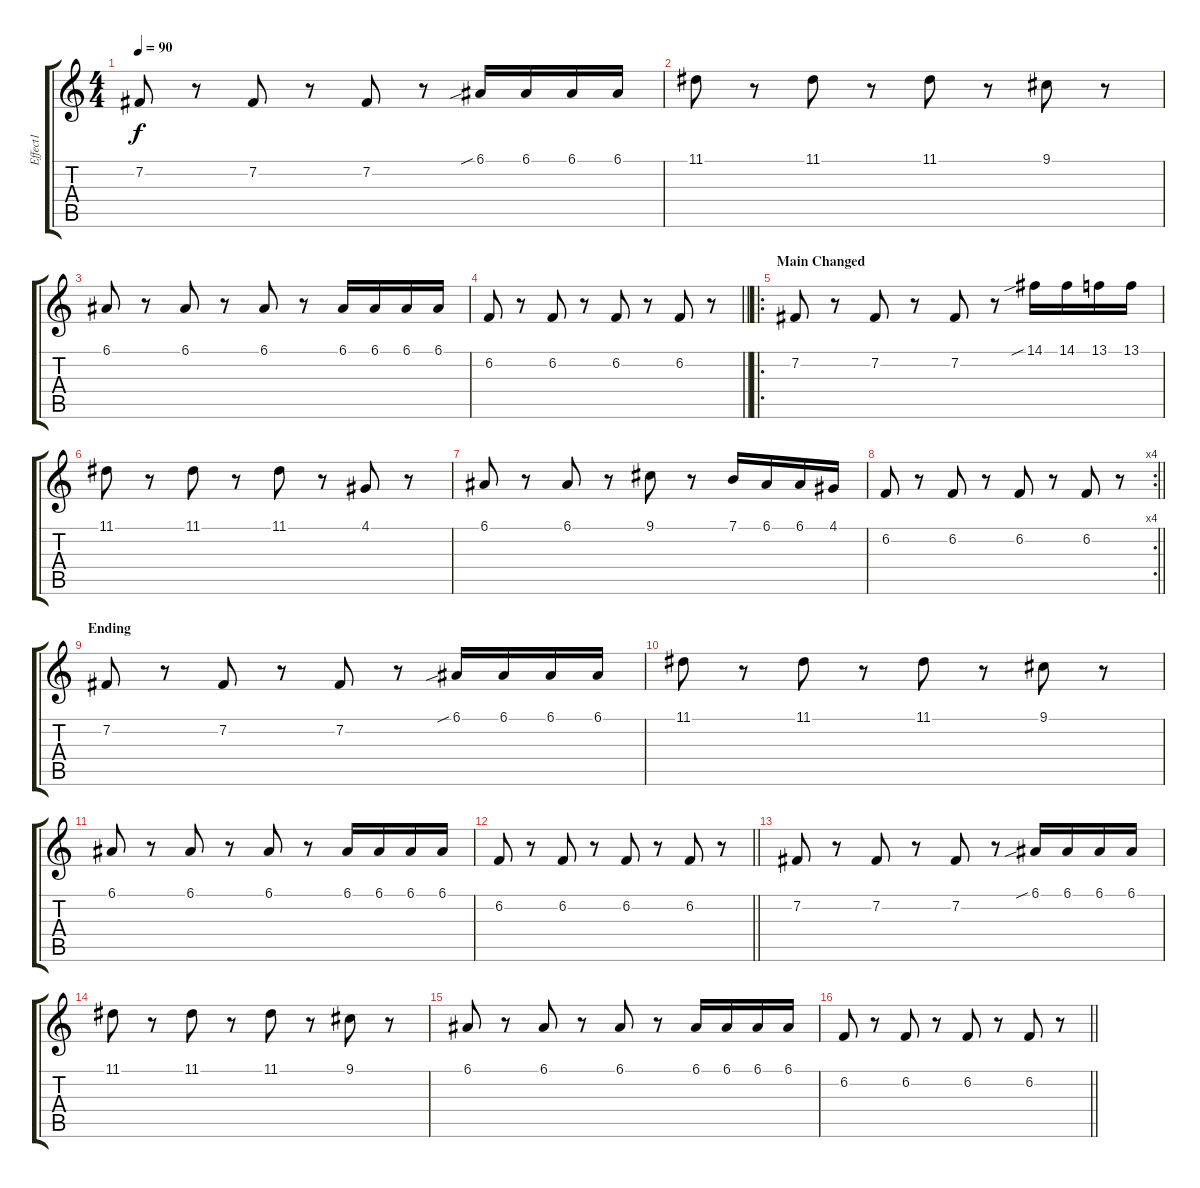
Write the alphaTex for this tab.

\track ("Effect1" "Effect1") {instrument lead2sawtooth}
\staff {score tabs}
\tuning (E4 B3 G3 D3 A2 E2) {hide}
\ts (4 4)
\tempo 90
\clef g2
\ks c
7.2.8{dy f} r.8 7.2.8 r.8 7.2.8 r.8 6.1{sib}.16 6.1.16 6.1.16 6.1.16 |
11.1.8 r.8 11.1.8 r.8 11.1.8 r.8 9.1.8 r.8 |
6.1.8 r.8 6.1.8 r.8 6.1.8 r.8 6.1.16 6.1.16 6.1.16 6.1.16 |
\barLineRight lightlight
6.2.8 r.8 6.2.8 r.8 6.2.8 r.8 6.2.8 r.8 |
\ro
\section ("" "Main Changed")
7.2.8 r.8 7.2.8 r.8 7.2.8 r.8 14.1{sib}.16 14.1.16 13.1.16 13.1.16 |
11.1.8 r.8 11.1.8 r.8 11.1.8 r.8 4.1.8 r.8 |
6.1.8 r.8 6.1.8 r.8 9.1.8 r.8 7.1.16 6.1.16 6.1.16 4.1.16 |
\rc 4
\barLineRight lightlight
6.2.8 r.8 6.2.8 r.8 6.2.8 r.8 6.2.8 r.8 |
\section ("" "Ending")
7.2.8 r.8 7.2.8 r.8 7.2.8 r.8 6.1{sib}.16 6.1.16 6.1.16 6.1.16 |
11.1.8 r.8 11.1.8 r.8 11.1.8 r.8 9.1.8 r.8 |
6.1.8 r.8 6.1.8 r.8 6.1.8 r.8 6.1.16 6.1.16 6.1.16 6.1.16 |
\barLineRight lightlight
6.2.8 r.8 6.2.8 r.8 6.2.8 r.8 6.2.8 r.8 |
7.2.8 r.8 7.2.8 r.8 7.2.8 r.8 6.1{sib}.16 6.1.16 6.1.16 6.1.16 |
11.1.8 r.8 11.1.8 r.8 11.1.8 r.8 9.1.8 r.8 |
6.1.8 r.8 6.1.8 r.8 6.1.8 r.8 6.1.16 6.1.16 6.1.16 6.1.16 |
\barLineRight lightlight
6.2.8 r.8 6.2.8 r.8 6.2.8 r.8 6.2.8 r.8
